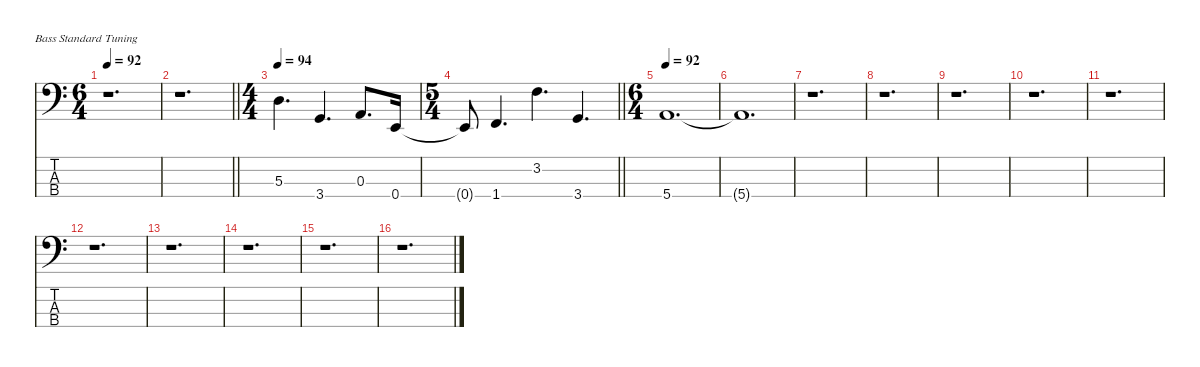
\defaultSystemsLayout 4
\hideDynamics
\bracketExtendMode nobrackets
\multiBarRest
\singleTrackTrackNamePolicy hidden
\multiTrackTrackNamePolicy hidden
\firstSystemTrackNameMode fullname
\firstSystemTrackNameOrientation horizontal
\otherSystemsTrackNameOrientation horizontal
\track ("Bass" "el.bs.") {instrument electricbassfinger}
\staff {score tabs}
\tuning (G2 D2 A1 E1)
\ts (6 4)
\tempo 92
\clef f4
\ks c
r.1{d dy f beam Down} |
\barLineRight lightlight
r.1{d beam Down} |
\ts (4 4)
\beaming (8 2 2 2 2)
\tempo 94
5.3.4{d beam Down} 3.4.4{d beam Up} 0.3.8{d beam Up} 0.4.16{beam Up} |
\ts (5 4)
\beaming (8 6 4)
\barLineRight lightlight
0.4{t}.8{beam Up} 1.4.4{d dy ff beam Up} 3.2.4{d dy f beam Down} 3.4.4{d beam Up} |
\ts (6 4)
\beaming (8 6 6)
\tempo 92
5.4.1{d beam Up} |
5.4{t}.1{d beam Up} |
r.1{d beam Down} |
r.1{d beam Down} |
r.1{d beam Down} |
r.1{d beam Down} |
r.1{d beam Down} |
r.1{d beam Down} |
r.1{d beam Down} |
r.1{d beam Down} |
r.1{d beam Down} |
r.1{d beam Down}
